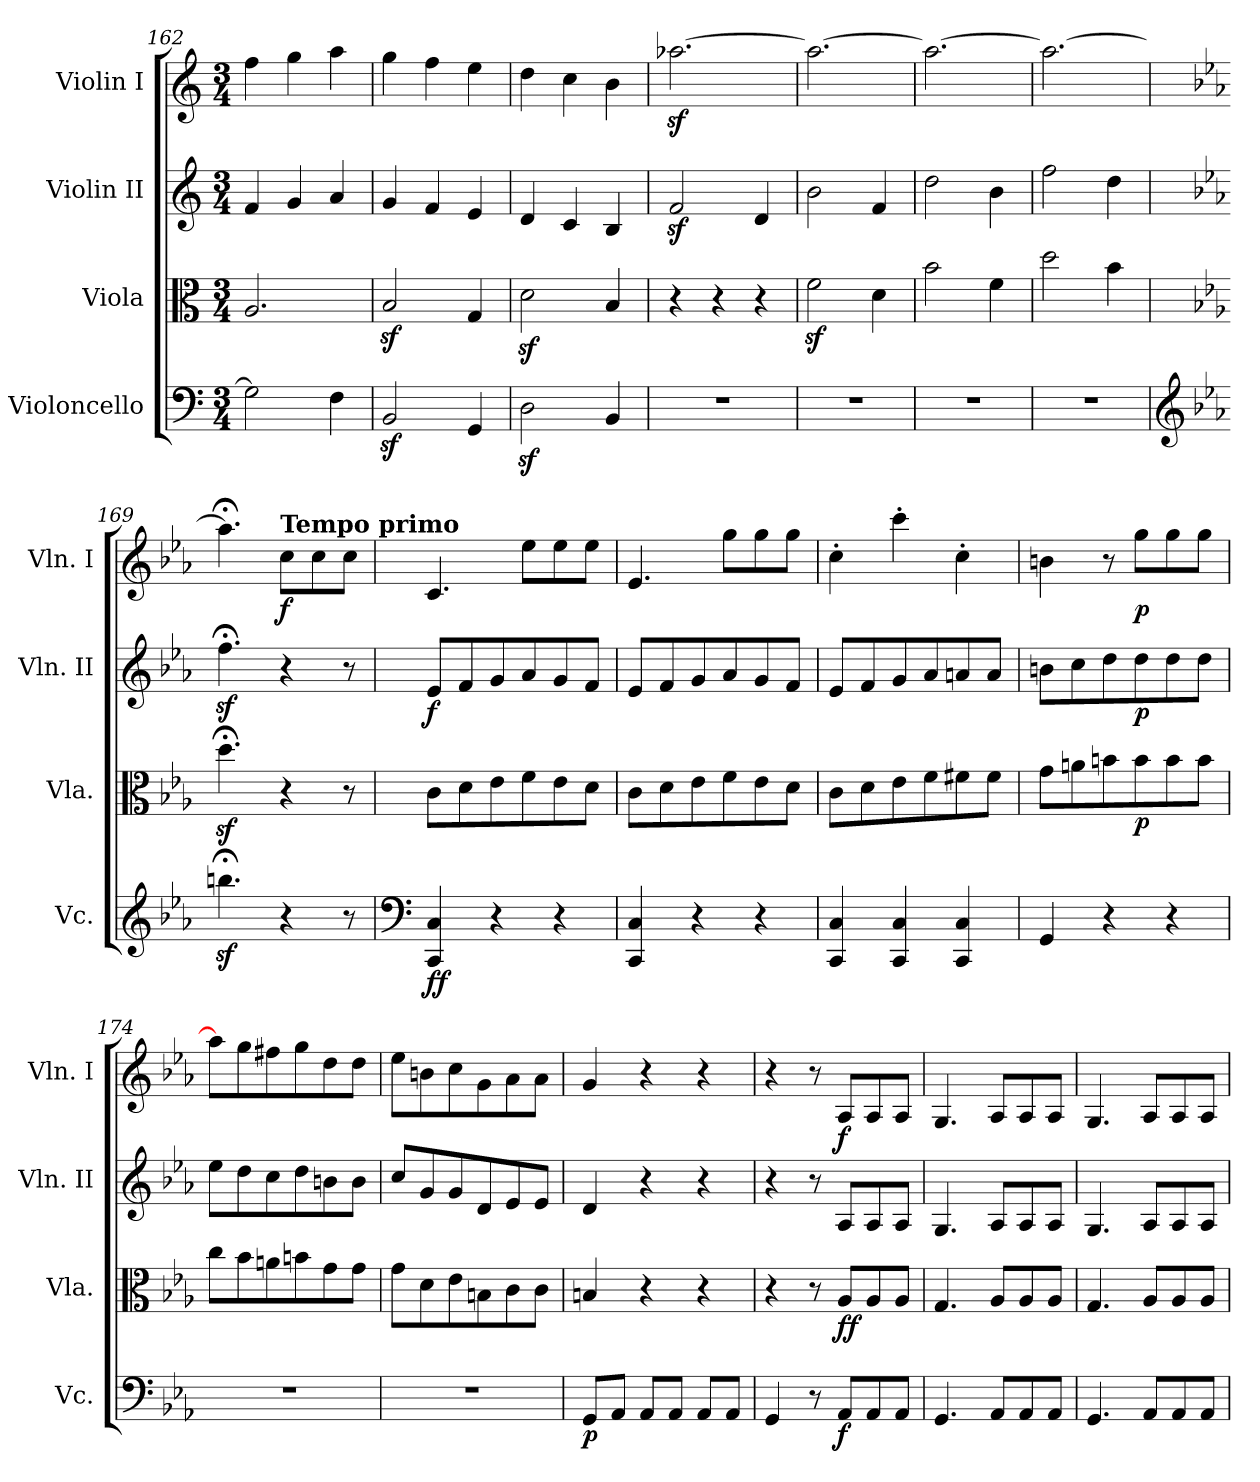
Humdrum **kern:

**kern	**dynam	**kern	**dynam	**kern	**dynam	**kern	**dynam
*part4	*part4	*part3	*part3	*part2	*part2	*part1	*part1
*staff4	*staff4	*staff3	*staff3	*staff2	*staff2	*staff1	*staff1
*I"Violoncello	*	*I"Viola	*	*I"Violin II	*	*I"Violin I	*
*I'Vc.	*	*I'Vla.	*	*I'Vln. II	*	*I'Vln. I	*
*clefF4	*	*clefC3	*	*clefG2	*	*clefG2	*
*k[]	*	*k[]	*	*k[]	*	*k[]	*
*C:	*	*C:	*	*C:	*	*C:	*
*M3/4	*	*M3/4	*	*M3/4	*	*M3/4	*
=162	=162	=162	=162	=162	=162	=162	=162
2G\]	.	2.A/	.	4f/	.	4ff\	.
.	.	.	.	4g/	.	4gg\	.
4F\	.	.	.	4a/	.	4aa\	.
=163	=163	=163	=163	=163	=163	=163	=163
2BBz</	.	2Bz</	.	4g/	.	4gg\	.
.	.	.	.	4f/	.	4ff\	.
4GG/	.	4G/	.	4e/	.	4ee\	.
=164	=164	=164	=164	=164	=164	=164	=164
2Dz<\	.	2dz<\	.	4d/	.	4dd\	.
.	.	.	.	4c/	.	4cc\	.
4BB/	.	4B/	.	4B/	.	4b\	.
=165	=165	=165	=165	=165	=165	=165	=165
2.r	.	4r	.	2fz</	.	[2.aa-Xz<\	.
.	.	4r	.	.	.	.	.
.	.	4r	.	4d/	.	.	.
=166	=166	=166	=166	=166	=166	=166	=166
2.r	.	2fz<\	.	2b\	.	2.aa-\_	.
.	.	4d\	.	4f/	.	.	.
=167	=167	=167	=167	=167	=167	=167	=167
2.r	.	2b\	.	2dd\	.	2.aa-\_	.
.	.	4f\	.	4b\	.	.	.
=168	=168	=168	=168	=168	=168	=168	=168
2.r	.	2dd\	.	2ff\	.	2.aa-\_	.
.	.	4b\	.	4dd\	.	.	.
=169	=169	=169	=169	=169	=169	=169	=169
*clefG2	*	*	*	*	*	*	*
*k[b-e-a-]	*	*k[b-e-a-]	*	*k[b-e-a-]	*	*k[b-e-a-]	*
*c:	*	*c:	*	*c:	*	*c:	*
4.bbnz<;<\	.	4.ddz<;<\	.	4.ffz<;<\	.	4.aa-;<\]	.
!	!	!	!	!	!	!LO:TX:a:B:t=Tempo primo	!
!	!	!	!	!	!	!	!LO:DY:b
4r	.	4r	.	4r	.	8cc\L	f
.	.	.	.	.	.	8cc\	.
8r	.	8r	.	8r	.	8cc\J	.
=170	=170	=170	=170	=170	=170	=170	=170
*clefF4	*	*	*	*	*	*	*
!	!LO:DY:b	!	!	!	!	!	!
!	!LO:DY:n=1:b	!	!	!	!LO:DY:b	!	!
4CC/ 4C/	f f	8c\L	.	8e-/L	f	4.c/	.
.	.	8d\	.	8f/	.	.	.
4r	.	8e-\	.	8g/	.	.	.
.	.	8f\	.	8a-/	.	8ee-\L	.
4r	.	8e-\	.	8g/	.	8ee-\	.
.	.	8d\J	.	8f/J	.	8ee-\J	.
=171	=171	=171	=171	=171	=171	=171	=171
4CC/ 4C/	.	8c\L	.	8e-/L	.	4.e-/	.
.	.	8d\	.	8f/	.	.	.
4r	.	8e-\	.	8g/	.	.	.
.	.	8f\	.	8a-/	.	8gg\L	.
4r	.	8e-\	.	8g/	.	8gg\	.
.	.	8d\J	.	8f/J	.	8gg\J	.
=172	=172	=172	=172	=172	=172	=172	=172
4CC/ 4C/	.	8c\L	.	8e-/L	.	4cc'\	.
.	.	8d\	.	8f/	.	.	.
4CC/ 4C/	.	8e-\	.	8g/	.	4ccc'\	.
.	.	8f\	.	8a-/	.	.	.
4CC/ 4C/	.	8f#X\	.	8an/	.	4cc'\	.
.	.	8f#\J	.	8a/J	.	.	.
=173	=173	=173	=173	=173	=173	=173	=173
4GG/	.	8g\L	.	8bn\L	.	4bn\	.
.	.	8an\	.	8cc\	.	.	.
4r	.	8bn\	.	8dd\	.	8r	.
!	!	!	!LO:DY:b	!	!LO:DY:b	!	!LO:DY:b
.	.	8b\	p	8dd\	p	8gg\L	p
4r	.	8b\	.	8dd\	.	8gg\	.
.	.	8b\J	.	8dd\J	.	8gg\J	.
=174	=174	=174	=174	=174	=174	=174	=174
2.r	.	8cc\L	.	8ee-\L	.	8aa-\L]	.
.	.	8b-\	.	8dd\	.	8gg\	.
.	.	8an\	.	8cc\	.	8ff#X\	.
.	.	8bn\	.	8dd\	.	8gg\	.
.	.	8g\	.	8bn\	.	8dd\	.
.	.	8g\J	.	8b\J	.	8dd\J	.
=175	=175	=175	=175	=175	=175	=175	=175
2.r	.	8g\L	.	8cc/L	.	8ee-\L	.
.	.	8d\	.	8g/	.	8bn\	.
.	.	8e-\	.	8g/	.	8cc\	.
.	.	8Bn\	.	8d/	.	8g\	.
.	.	8c\	.	8e-/	.	8a-\	.
.	.	8c\J	.	8e-/J	.	8a-\J	.
=176	=176	=176	=176	=176	=176	=176	=176
!	!LO:DY:b	!	!	!	!	!	!
8GG/L	p	4Bn/	.	4d/	.	4g/	.
8AA-/J	.	.	.	.	.	.	.
8AA-/L	.	4r	.	4r	.	4r	.
8AA-/J	.	.	.	.	.	.	.
8AA-/L	.	4r	.	4r	.	4r	.
8AA-/J	.	.	.	.	.	.	.
=177	=177	=177	=177	=177	=177	=177	=177
4GG/	.	4r	.	4r	.	4r	.
8r	.	8r	.	8r	.	8r	.
!	!LO:DY:b	!	!LO:DY:b	!	!	!	!
!	!	!	!LO:DY:n=1:b	!	!	!	!LO:DY:b
8AA-/L	f	8A-/L	f f	8A-/L	.	8A-/L	f
8AA-/	.	8A-/	.	8A-/	.	8A-/	.
8AA-/J	.	8A-/J	.	8A-/J	.	8A-/J	.
=178	=178	=178	=178	=178	=178	=178	=178
4.GG/	.	4.G/	.	4.G/	.	4.G/	.
8AA-/L	.	8A-/L	.	8A-/L	.	8A-/L	.
8AA-/	.	8A-/	.	8A-/	.	8A-/	.
8AA-/J	.	8A-/J	.	8A-/J	.	8A-/J	.
=179	=179	=179	=179	=179	=179	=179	=179
4.GG/	.	4.G/	.	4.G/	.	4.G/	.
8AA-/L	.	8A-/L	.	8A-/L	.	8A-/L	.
8AA-/	.	8A-/	.	8A-/	.	8A-/	.
8AA-/J	.	8A-/J	.	8A-/J	.	8A-/J	.
=	=	=	=	=	=	=	=
*-	*-	*-	*-	*-	*-	*-	*-
